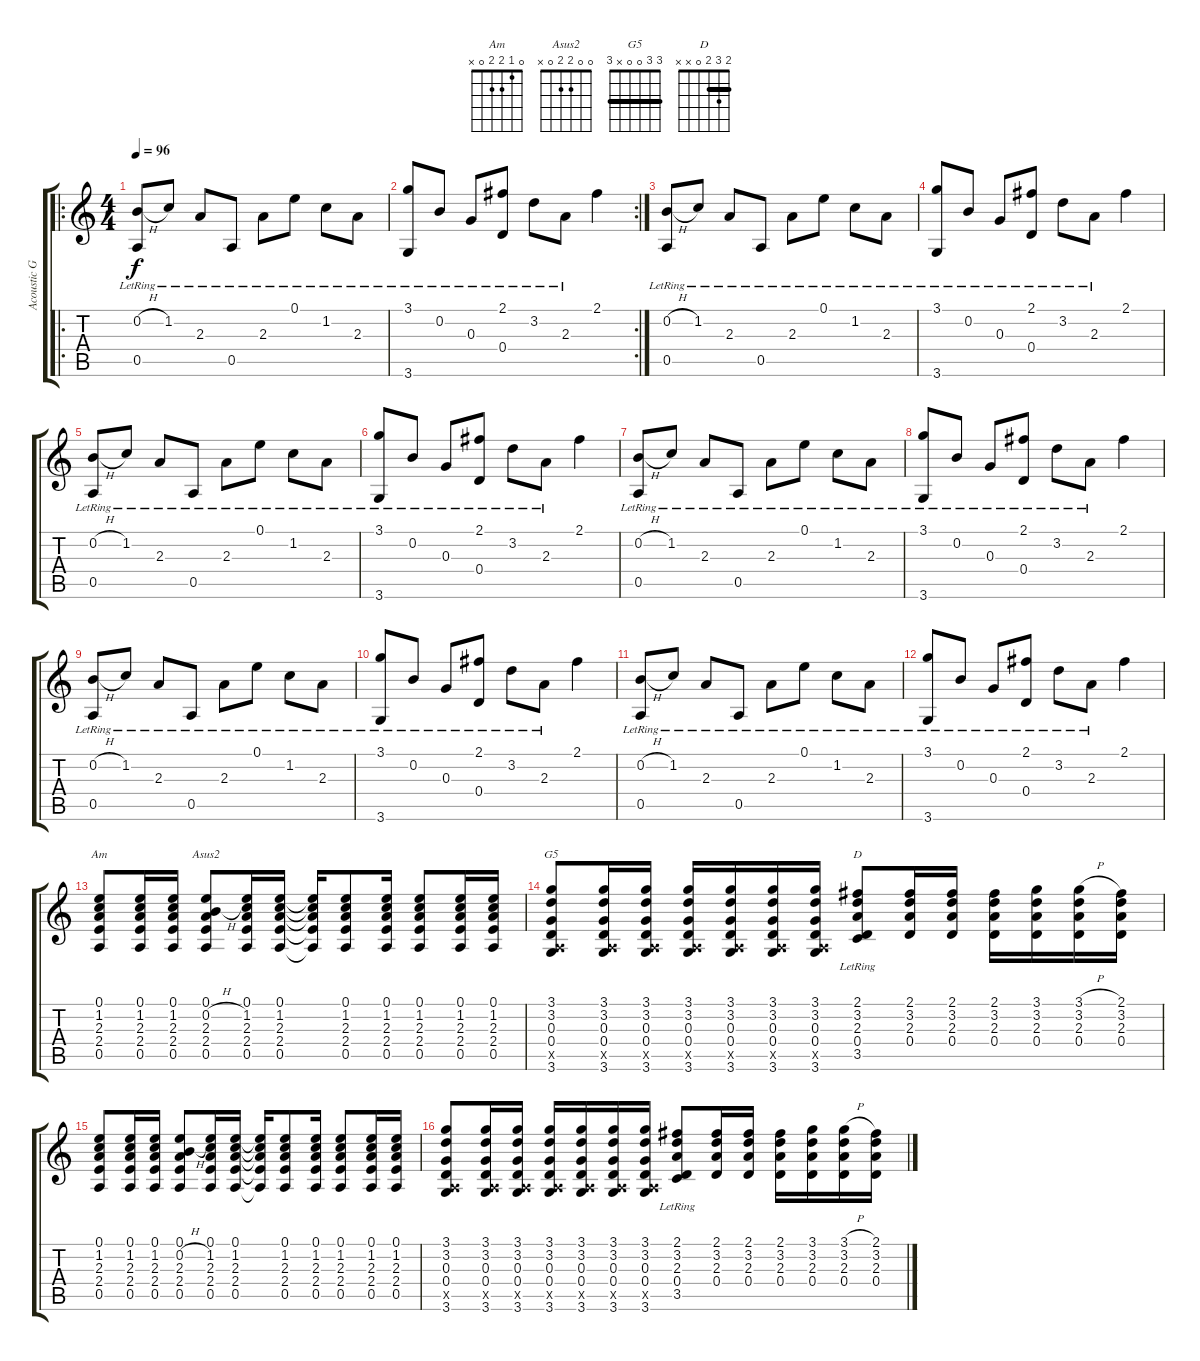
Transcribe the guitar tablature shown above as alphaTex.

\track ("Acoustic Guitar" "Acoustic G") {instrument acousticguitarsteel}
\staff {score tabs}
\tuning (E4 B3 G3 D3 A2 E2) {hide}
\chord ("Am" 0 1 2 2 0 x)
\chord ("Asus2" 0 0 2 2 0 x)
\chord ("G5" 3 3 0 0 x 3) {barre 3}
\chord ("D" 2 3 2 0 x x) {barre 2}
\ro
\ts (4 4)
\tempo 96
\clef g2
\ks c
(0.2{h} 0.5{lr}).8{dy f instrument acousticguitarsteel} 1.2{lr}.8 2.3{lr}.8 0.5{lr}.8 2.3{lr}.8 0.1{lr}.8 1.2{lr}.8 2.3{lr}.8 |
\rc 2
(3.1{lr} 3.6{lr}).8 0.2{lr}.8 0.3{lr}.8 (2.1{lr} 0.4{lr}).8 3.2{lr}.8 2.3{lr}.8 2.1.4 |
(0.2{h} 0.5{lr}).8 1.2{lr}.8 2.3{lr}.8 0.5{lr}.8 2.3{lr}.8 0.1{lr}.8 1.2{lr}.8 2.3{lr}.8 |
(3.1{lr} 3.6{lr}).8 0.2{lr}.8 0.3{lr}.8 (2.1{lr} 0.4{lr}).8 3.2{lr}.8 2.3{lr}.8 2.1.4 |
(0.2{h} 0.5{lr}).8 1.2{lr}.8 2.3{lr}.8 0.5{lr}.8 2.3{lr}.8 0.1{lr}.8 1.2{lr}.8 2.3{lr}.8 |
(3.1{lr} 3.6{lr}).8 0.2{lr}.8 0.3{lr}.8 (2.1{lr} 0.4{lr}).8 3.2{lr}.8 2.3{lr}.8 2.1.4 |
(0.2{h} 0.5{lr}).8 1.2{lr}.8 2.3{lr}.8 0.5{lr}.8 2.3{lr}.8 0.1{lr}.8 1.2{lr}.8 2.3{lr}.8 |
(3.1{lr} 3.6{lr}).8 0.2{lr}.8 0.3{lr}.8 (2.1{lr} 0.4{lr}).8 3.2{lr}.8 2.3{lr}.8 2.1.4 |
(0.2{h} 0.5{lr}).8 1.2{lr}.8 2.3{lr}.8 0.5{lr}.8 2.3{lr}.8 0.1{lr}.8 1.2{lr}.8 2.3{lr}.8 |
(3.1{lr} 3.6{lr}).8 0.2{lr}.8 0.3{lr}.8 (2.1{lr} 0.4{lr}).8 3.2{lr}.8 2.3{lr}.8 2.1.4 |
(0.2{h} 0.5{lr}).8 1.2{lr}.8 2.3{lr}.8 0.5{lr}.8 2.3{lr}.8 0.1{lr}.8 1.2{lr}.8 2.3{lr}.8 |
(3.1{lr} 3.6{lr}).8 0.2{lr}.8 0.3{lr}.8 (2.1{lr} 0.4{lr}).8 3.2{lr}.8 2.3{lr}.8 2.1.4 |
(0.1 1.2 2.3 2.4 0.5).8{ch "Am"} (0.1 1.2 2.3 2.4 0.5).16 (0.1 1.2 2.3 2.4 0.5).16 (0.1 0.2{h} 2.3 2.4 0.5).8{ch "Asus2"} (0.1 1.2 2.3 2.4 0.5).16 (0.1 1.2 2.3 2.4 0.5).16 (0.1{t} 1.2{t} 2.3{t} 2.4{t} 0.5{t}).16 (0.1 1.2 2.3 2.4 0.5).8 (0.1 1.2 2.3 2.4 0.5).16 (0.1 1.2 2.3 2.4 0.5).8 (0.1 1.2 2.3 2.4 0.5).16 (0.1 1.2 2.3 2.4 0.5).16 |
(3.1 3.2 0.3 0.4 0.5{x} 3.6).8{ch "G5"} (3.1 3.2 0.3 0.4 0.5{x} 3.6).16 (3.1 3.2 0.3 0.4 0.5{x} 3.6).16 (3.1 3.2 0.3 0.4 0.5{x} 3.6).16 (3.1 3.2 0.3 0.4 0.5{x} 3.6).16 (3.1 3.2 0.3 0.4 0.5{x} 3.6).16 (3.1 3.2 0.3 0.4 0.5{x} 3.6).16 (2.1 3.2 2.3 0.4 3.5{lr}).8{ch "D"} (2.1 3.2 2.3 0.4).16 (2.1 3.2 2.3 0.4).16 (2.1 3.2 2.3 0.4).16 (3.1 3.2 2.3 0.4).16 (3.1{h} 3.2 2.3 0.4).16 (2.1 3.2 2.3 0.4).16 |
(0.1 1.2 2.3 2.4 0.5).8 (0.1 1.2 2.3 2.4 0.5).16 (0.1 1.2 2.3 2.4 0.5).16 (0.1 0.2{h} 2.3 2.4 0.5).8 (0.1 1.2 2.3 2.4 0.5).16 (0.1 1.2 2.3 2.4 0.5).16 (0.1{t} 1.2{t} 2.3{t} 2.4{t} 0.5{t}).16 (0.1 1.2 2.3 2.4 0.5).8 (0.1 1.2 2.3 2.4 0.5).16 (0.1 1.2 2.3 2.4 0.5).8 (0.1 1.2 2.3 2.4 0.5).16 (0.1 1.2 2.3 2.4 0.5).16 |
(3.1 3.2 0.3 0.4 0.5{x} 3.6).8 (3.1 3.2 0.3 0.4 0.5{x} 3.6).16 (3.1 3.2 0.3 0.4 0.5{x} 3.6).16 (3.1 3.2 0.3 0.4 0.5{x} 3.6).16 (3.1 3.2 0.3 0.4 0.5{x} 3.6).16 (3.1 3.2 0.3 0.4 0.5{x} 3.6).16 (3.1 3.2 0.3 0.4 0.5{x} 3.6).16 (2.1 3.2 2.3 0.4 3.5{lr}).8 (2.1 3.2 2.3 0.4).16 (2.1 3.2 2.3 0.4).16 (2.1 3.2 2.3 0.4).16 (3.1 3.2 2.3 0.4).16 (3.1{h} 3.2 2.3 0.4).16 (2.1 3.2 2.3 0.4).16
